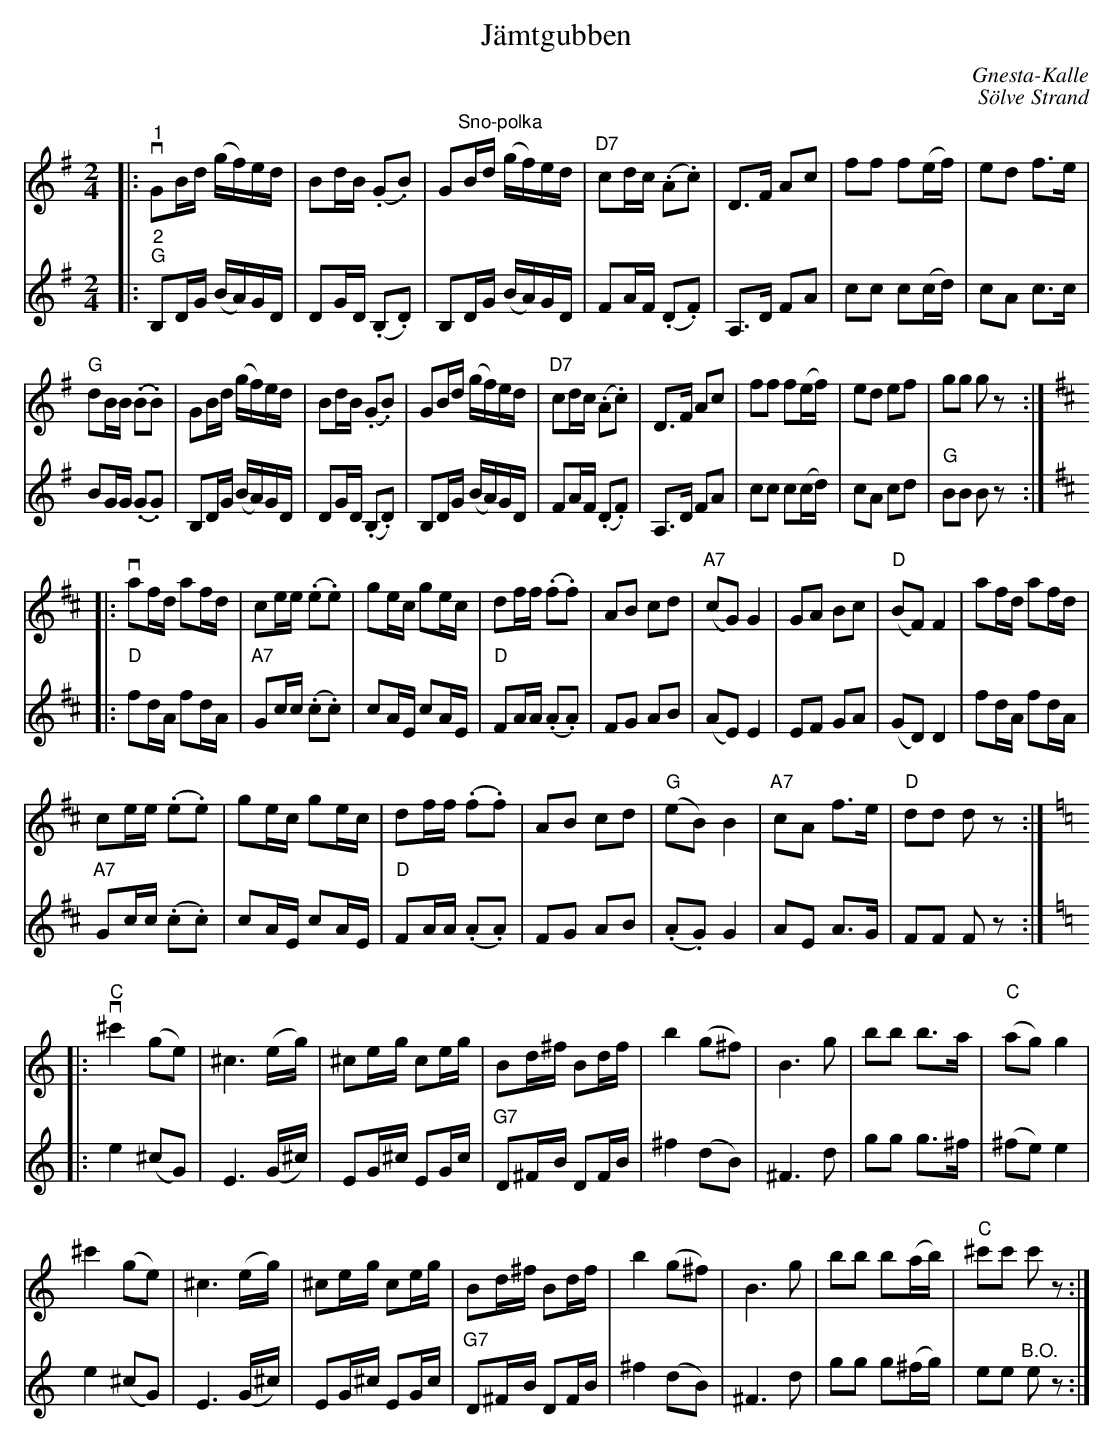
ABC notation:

X:1
T:Jämtgubben
C:Gnesta-Kalle
C:Sölve Strand
L:1/8
M:2/4
K:G
V:1
|:"^1"v GB/d/ (g/f/)e/d/ | Bd/B/ (.G.B) | G"^Sno-polka"B/d/ (g/f/)e/d/ |"D7" cd/c/ (.A.c) | D>F Ac | ff f(e/f/) | ed f>e |
"G" dB/B/ (.B.B) | GB/d/ (g/f/)e/d/ | Bd/B/ (.G.B) | GB/d/ (g/f/)e/d/ |"D7" cd/c/ (.A.c) | D>F Ac | ff f(e/f/) | ed ef | gg g z ::
[K:D]v af/d/ af/d/ | ce/e/ (.e.e) | ge/c/ ge/c/ | df/f/ (.f.f) | AB cd |"A7" (cG) G2 | GA Bc | "D" (BF) F2 | af/d/ af/d/ |
 ce/e/ (.e.e) | ge/c/ ge/c/ | df/f/ (.f.f) | AB cd |"G" (eB) B2 | "A7" cA f>e |"D" dd d z ::
[K:C]"C"v ^c'2 (ge) | ^c3 (e/g/) | ^ce/g/ ce/g/ | Bd/^f/ Bd/f/ | b2 (g^f) | B3 g | bb b>a |"C" (ag) g2 |
^c'2 (ge) | ^c3 (e/g/) | ^ce/g/ ce/g/ | Bd/^f/ Bd/f/ | b2 (g^f) | B3 g | bb b(a/b/) |"C" ^c'c' c' z :|
V:2
|:"^2""G" B,D/G/ (B/A/)G/D/ | DG/D/ (.B,.D) | B,D/G/ (B/A/)G/D/ | FA/F/ (.D.F) | A,>D FA | cc c(c/d/) | cA c>c | BG/G/ (.G.G) |
B,D/G/ (B/A/)G/D/ | DG/D/ (.B,.D) | B,D/G/ (B/A/)G/D/ | FA/F/ (.D.F) | A,>D FA | cc c(c/d/) | cA cd |"G" BB B z ::
[K:D]"D" fd/A/ fd/A/ | "A7" Gc/c/ (.c.c) | cA/E/ cA/E/ |"D" FA/A/ (.A.A) | FG AB | (AE) E2 | EF GA | (GD) D2 |
fd/A/ fd/A/ |"A7" Gc/c/ (.c.c) | cA/E/ cA/E/ |"D" FA/A/ (.A.A) | FG AB | (.A.G) G2 | AE A>G | FF F z ::
[K:C] e2 (^cG) | E3 (G/^c/) | EG/^c/ EG/c/ |"G7" D^F/B/ DF/B/ | ^f2 (dB) | ^F3 d | gg g>^f | (^fe) e2 |
e2 (^cG) | E3 (G/^c/) | EG/^c/ EG/c/ |"G7" D^F/B/ DF/B/ | ^f2 (dB) | ^F3 d | gg g(^f/g/) | ee"^B.O." e z :|
